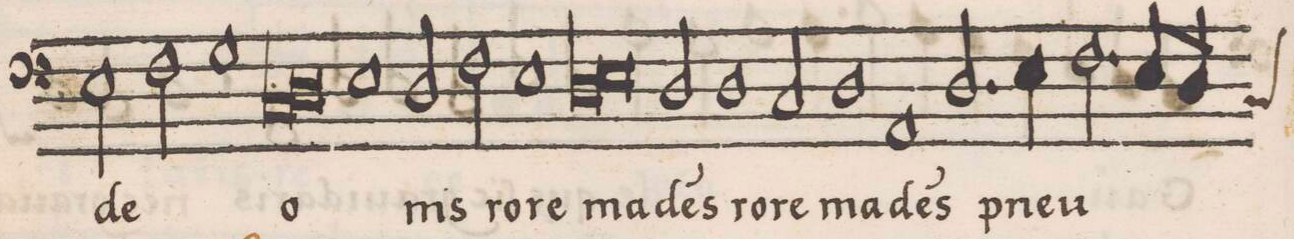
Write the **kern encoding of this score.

**kern	**text
*I"BASSVS	*
*clefF4	*
*k[]	*
*met(C)	*
*M2/1	*
2E\	-de-
2F\	.
1G	.
=40-	=40-
*lig	*
1C	-o-
1D	.
*Xlig	*
=41-	=41-
1E	.
2D/	-nis
2F\	ro-
=42-	=42-
1E	-re
*lig	*
1D	ma-
=43-	=43-
1E	.
*Xlig	*
2D/	-de(n)s
1D\	ro-
=44-	=44-
2C/	-re
1D	ma-
=45-	=45-
1AA	-de(n)s
2.D/	pneu-
4E\	.
=46-	=46-
2.F\	.
8E/L	.
8D/J	.
*custos:C	*
*-	*-
